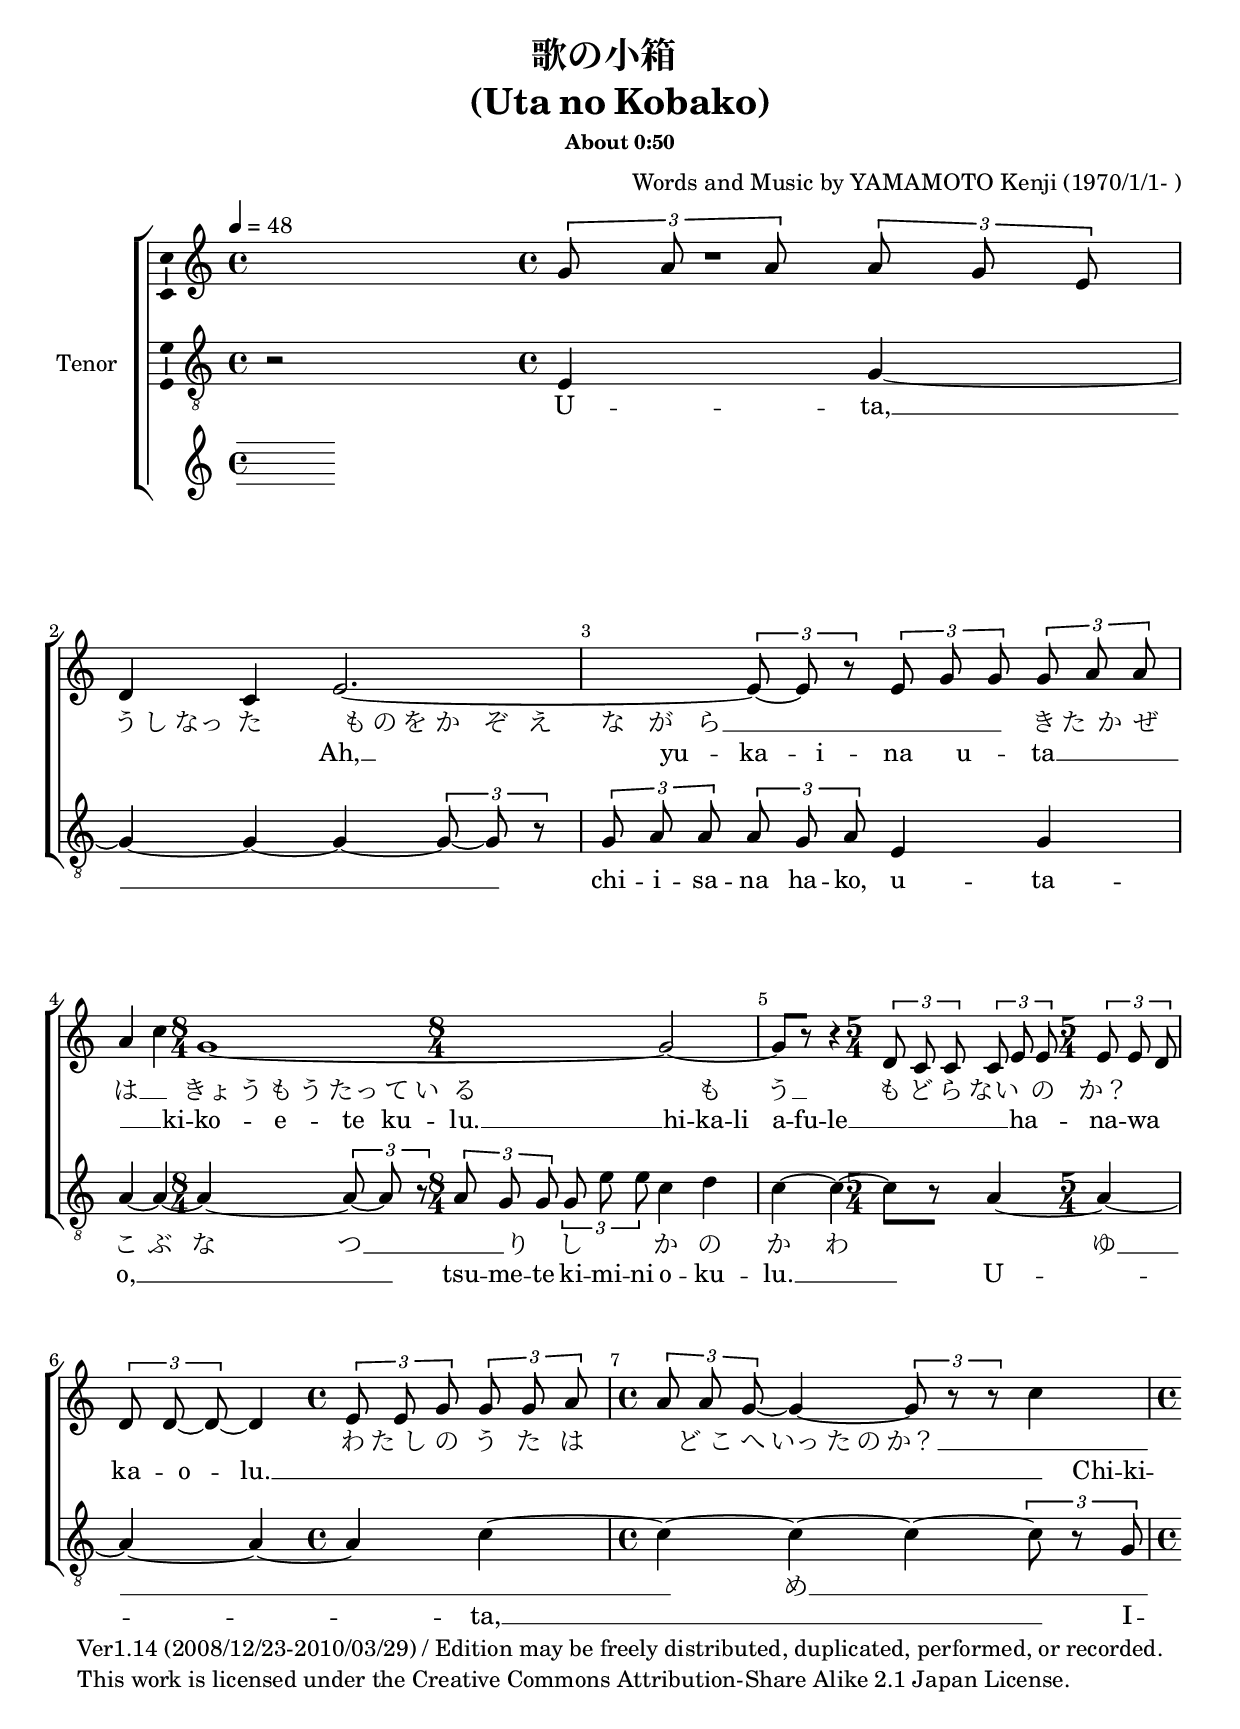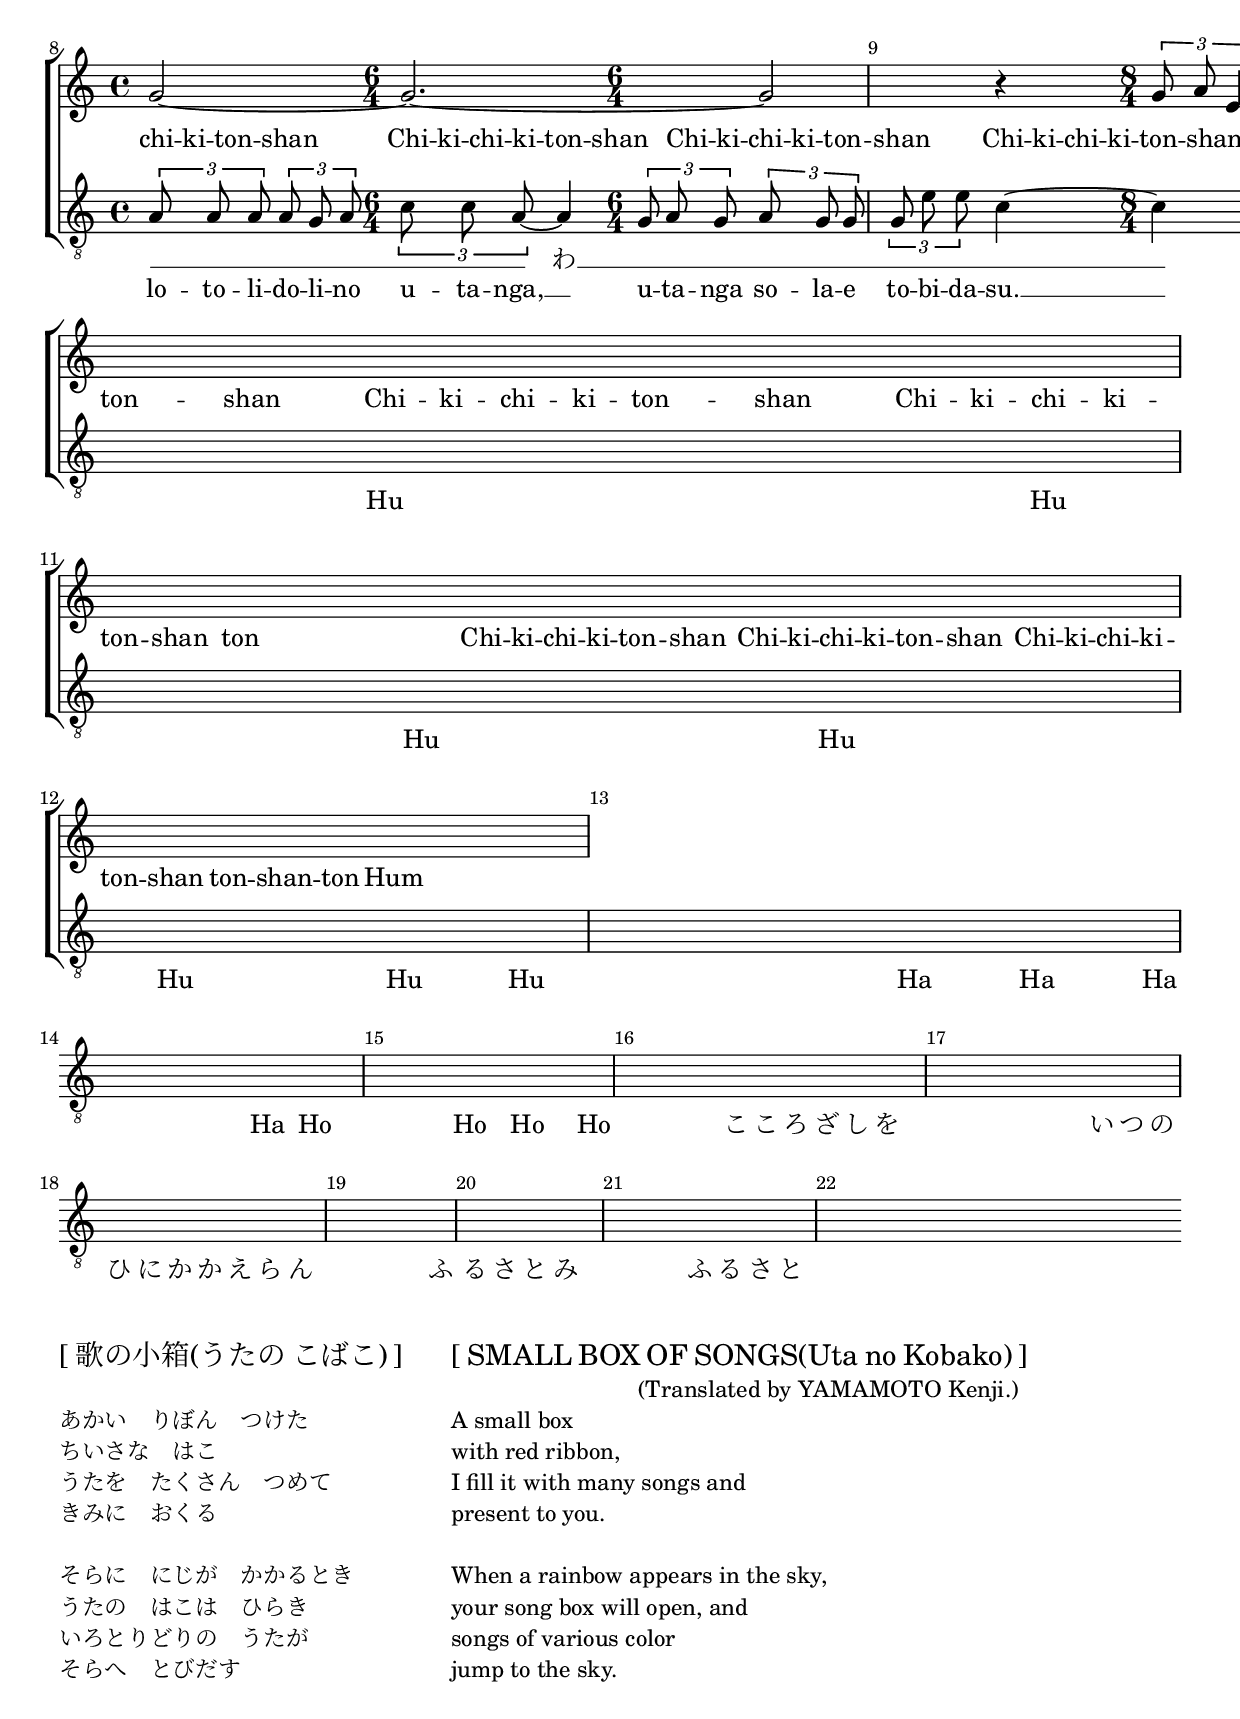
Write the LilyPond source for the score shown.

% **********************************************************************
% utano-kobako.ly :
%  Copyright (C) 2010 YAMAMOTO Kenji
%  This work is licensed under 
%  the Creative Commons Attribution-Share Alike 2.1 Japan License. 
%  To view a copy of this license, 
%  visit http://creativecommons.org/licenses/by-sa/2.1/jp/
%  or send a letter to Creative Commons, 171 Second Street,
%  Suite 300, San Francisco, California, 94105, USA.
% **********************************************************************

\version "2.12.3"

\include "common.ly"

% **********************************************************************
% altoMusic.ly :
%  Copyright (C) 2010 YAMAMOTO Kenji
%  This work is licensed under 
%  the Creative Commons Attribution-Share Alike 2.1 Japan License. 
%  To view a copy of this license, 
%  visit http://creativecommons.org/licenses/by-sa/2.1/jp/
%  or send a letter to Creative Commons, 171 Second Street,
%  Suite 300, San Francisco, California, 94105, USA.
% **********************************************************************

altoMusic = 
{
  % --------------------------------------------------
  % 1
  % --------------------------------------------------
  \relative c''
  {
    \time 2/4
    R1*2/4 |

    \time 4/4
    \times2/3{ g8 a a } \times2/3{ a8 g e } d4 c4 |

    e2.~ \times2/3{ e8~ e8 r8 } |

    \times2/3{ e8 g g } \times2/3{ g8 a a } a4 c4 |

    \time 8/4
    g1~ g2~ g8 [ r ] r4 |
  }

  % --------------------------------------------------
  % 2-1
  % --------------------------------------------------
  \relative c'
  {
    \time 5/4
    \times2/3{ d8 c c } \times2/3{ c8 e e } \times2/3{ e8 e d } \times2/3{ d8 d~ d~ } d4 |
    
    \time 4/4
    \times2/3{ e8 e g } \times2/3{ g8 g a } \times2/3{ a8 a g~ } g4~ |
  }
  
  % --------------------------------------------------
  % 2-2
  % --------------------------------------------------
  \relative c''
  {
    \times2/3{ g8 r8 r8 } c4 g2~ |

    \time 6/4
    g2.~ g2 r4 |
  }
  
  % --------------------------------------------------
  % Ending
  % --------------------------------------------------
  \relative c''
  {
    \time 8/4
    \times2/3{ g8 a e } c4 e4 g4 g2. r4 |
  }
}



% **********************************************************************
% altoLyrics.ly :
%  Copyright (C) 2010 YAMAMOTO Kenji
%  This work is licensed under 
%  the Creative Commons Attribution-Share Alike 2.1 Japan License. 
%  To view a copy of this license, 
%  visit http://creativecommons.org/licenses/by-sa/2.1/jp/
%  or send a letter to Creative Commons, 171 Second Street,
%  Suite 300, San Francisco, California, 94105, USA.
% **********************************************************************

altoLyrics = \lyricmode 
{
  % --------------------------------------------------
  % 1
  % --------------------------------------------------
  \skip4 \skip4 \skip4 \skip4 |

  う16 し なっ \skip16 た4 \skip16 も16 の を か8*2/3 ぞ え な が ら __ \skip2 |

  き16 た か ぜ は4 __ \skip4 きょ16 う16 も16 う16 たっ \skip16 て い る4 \skip4 \skip4 |
  
  も4 う __ \skip4 も8*2/3 ど ら ない4*2/3 の8*2/3 か？4 \skip4 \skip4 |

  わ16 た し の う8*2/3 た は \skip16 ど16 こ へ いっ \skip16 た の か？4 __ \skip4 \skip4 \skip4 |

}



% **********************************************************************
% altoLyricsRoman.ly :
%  Copyright (C) 2010 YAMAMOTO Kenji
%  This work is licensed under 
%  the Creative Commons Attribution-Share Alike 2.1 Japan License. 
%  To view a copy of this license, 
%  visit http://creativecommons.org/licenses/by-sa/2.1/jp/
%  or send a letter to Creative Commons, 171 Second Street,
%  Suite 300, San Francisco, California, 94105, USA.
% **********************************************************************

altoLyricsRoman = \lyricmode 
{
  % --------------------------------------------------
  % 1
  % --------------------------------------------------
  \skip4 \skip4 \skip4 \skip4 \skip4 \skip4 |

  Ah,4 __ \skip4 \skip8

  yu8 -- ka8 -- i8 -- na8 u8 -- |
  ta4 __ \skip4 \skip8

  ki8 -- ko8 -- e8 -- te8 ku8 -- |
  lu.4 __ \skip4 \skip8
  
  hi8 -- ka8 -- li8 a8 -- fu8 -- |
  le4 __ \skip4 \skip8
  
  ha8 -- na8 -- wa8 ka8 -- o8 -- |
  
  lu.4 __ \skip4 \skip4 \skip4 \skip4 \skip4 |

  % --------------------------------------------------
  % 2
  % --------------------------------------------------
  \skip8 Chi16 -- ki16 -- chi16 -- ki16 -- ton16 -- \skip16 shan16 \skip8. Chi16 -- ki16 -- chi16 -- ki16 -- ton16 -- \skip16 shan16 \skip16 |

  \skip8 Chi16 -- ki16 -- chi16 -- ki16 -- ton16 -- \skip16 shan16 \skip8. Chi16 -- ki16 -- chi16 -- ki16 -- ton16 -- \skip16 shan16 \skip16 |

  \skip8 Chi16 -- ki16 -- chi16 -- ki16 -- ton16 -- \skip16 shan16 \skip8. Chi16 -- ki16 -- chi16 -- ki16 -- ton16 -- \skip16 shan16 \skip16 |

  \skip8 Chi16 -- ki16 -- chi16 -- ki16 -- ton16 -- \skip16 shan16 \skip8. Chi16 -- ki16 -- chi16 -- ki16 -- ton16 -- \skip16 shan16 \skip16 |

  Chi16 -- ki16 -- chi16 -- ki16 -- ton16 -- \skip16 shan16 \skip16 Chi16 -- ki16 -- chi16 -- ki16 -- ton16 -- \skip16 shan16 \skip16 ton4 \skip4 |

  % --------------------------------------------------
  % Ending
  % --------------------------------------------------
  Chi16 -- ki16 -- chi16 -- ki16 -- ton16 -- \skip16 shan16 \skip16 Chi16 -- ki16 -- chi16 -- ki16 -- ton16 -- \skip16 shan16 \skip16 |

  Chi16 -- ki16 -- chi16 -- ki16 -- ton16 -- \skip16 shan16 \skip16 ton16 -- \skip16 shan16 -- \skip16 ton16 \skip8. |

  \skip16 Hum16 __ \skip8 \skip4 \skip4 \skip4 \skip4 |

}



% **********************************************************************
% tenorMusic.ly :
%  Copyright (C) 2010 YAMAMOTO Kenji
%  This work is licensed under 
%  the Creative Commons Attribution-Share Alike 2.1 Japan License. 
%  To view a copy of this license, 
%  visit http://creativecommons.org/licenses/by-sa/2.1/jp/
%  or send a letter to Creative Commons, 171 Second Street,
%  Suite 300, San Francisco, California, 94105, USA.
% **********************************************************************

tenorMusic =
{
  \set Staff.instrumentName = "Tenor"

  \clef "treble_8" 

  \key c \major

  % --------------------------------------------------
  % Initial Setting
  % --------------------------------------------------
%  \set Staff.midiInstrument = "acoustic grand"
%  \set Staff.midiInstrument = "flute"
  \set Staff.midiInstrument = "violin"

  \override Staff.TimeSignature #'style = #'()

  % --------------------------------------------------
  % 1
  % --------------------------------------------------
  \relative c
  {
    \time 4/4
    r2 e4 g4~ |

    g4~ g4~ g4~ \times2/3{ g8~ g8 r8 } |

    \times2/3{ g8 a a } \times2/3{ a8 g a } e4 g4 |

    a4~ a4~ a4~ \times2/3{ a8~ a8 r8 } |

    \time 8/4
    \times2/3{ a8 g g } \times2/3{ g8 e' e } c4 d4 c4~ c4~ c8 [ r ] a4~ |
  }

  % --------------------------------------------------
  % 2-1
  % --------------------------------------------------
  \relative c'
  {
    \time 5/4
    a4~ a4~ a4~ a4 c4~ |

    \time 4/4
    c4~ c4~ c4~ \times2/3{ c8 r8 g8 } |
  }

  % --------------------------------------------------
  % 2-2
  % --------------------------------------------------
  \relative c'
  {
    \time 4/4
    \times2/3{ a8 a a } \times2/3{ a8 g a } \times2/3{ c8 c a~ } a4 |

    \time 6/4
    \times2/3{ g8 a g } \times2/3{ a8 g g } \times2/3{ g8 e' e } c4~ c4 r4 |
  }

  % --------------------------------------------------
  % Ending
  % --------------------------------------------------
  \relative c'
  {
    \time 8/4
    \times2/3{ g8 a g } a4 c4 d4 c4~ c4~ c4 r4 |
  }

  \bar "|."
}



% **********************************************************************
% tenorLyrics.ly :
%  Copyright (C) 2010 YAMAMOTO Kenji
%  This work is licensed under 
%  the Creative Commons Attribution-Share Alike 2.1 Japan License. 
%  To view a copy of this license, 
%  visit http://creativecommons.org/licenses/by-sa/2.1/jp/
%  or send a letter to Creative Commons, 171 Second Street,
%  Suite 300, San Francisco, California, 94105, USA.
% **********************************************************************

tenorLyrics = \lyricmode 
{
  % --------------------------------------------------
  % 1-1
  % --------------------------------------------------
  \skip4 \skip4 \skip4 | \skip4 \skip4 \skip4 | \skip4 \skip4 \skip4 | \skip4 \skip4 \skip4 |

  % --------------------------------------------------
  % 1-2
  % --------------------------------------------------
  こ4 ぶ4 な4 | つ4 __ \skip8 り8 し4 | か4 の4 か4 | わ4 \skip4 \skip4 |

  % --------------------------------------------------
  % 1-3
  % --------------------------------------------------
  ゆ4 __ \skip4 \skip4 | \skip4 \skip4 \skip4 | め4 __ \skip4 \skip4 | \skip4 \skip4 \skip4 |

  % --------------------------------------------------
  % 1-4
  % --------------------------------------------------
  わ4 __ \skip4 \skip4 | \skip4 \skip4 \skip4 | ふ4 る4 さ4 | と4 \skip4 \skip4 |

  % --------------------------------------------------
  % 2-1
  % --------------------------------------------------
  \skip4 Hu4 \skip4 | \skip4 Hu4 \skip4 | \skip8 Hu8 \skip4 \skip4 | \skip8 Hu8 \skip4 \skip4  |

  % --------------------------------------------------
  % 2-2
  % --------------------------------------------------
  \skip8 Hu8 \skip4 \skip4 | \skip8 Hu8 \skip4 \skip4 | \skip8 Hu8 \skip4 \skip4 | \skip8 Hu8 \skip4 \skip4 |

  % --------------------------------------------------
  % 2-3
  % --------------------------------------------------
  \skip8 Ha8 \skip4 \skip4 | \skip8 Ha8 \skip4 \skip4 | \skip8 Ha8 \skip4 \skip4 | \skip4 Ha4 \skip4 |

  % --------------------------------------------------
  % 2-4
  % --------------------------------------------------
  \skip8 Ho8 \skip4 \skip4 | \skip8 Ho8 \skip4 \skip4 | \skip8 Ho8 \skip4 \skip4 | \skip4 Ho4 \skip4 |

  % --------------------------------------------------
  % 3-1
  % --------------------------------------------------
  こ4 こ4 ろ4 | ざ4 __ \skip8 し8 を4 | \skip4 \skip4 \skip4 | \skip4 \skip4 \skip4 |

  % --------------------------------------------------
  % 3-2
  % --------------------------------------------------
  い4 つ4 の4 | ひ4 __ \skip8 に8 か4 | か4 え4 ら4 | ん4 \skip4 \skip4 |

  % --------------------------------------------------
  % 3-3
  % --------------------------------------------------
  \skip4 \skip4 \skip4 | \skip4 \skip4 \skip4 | ふ8 __ \skip8 る4 __ \skip4 | さ8 __ \skip8 と4 \skip4 |

  % --------------------------------------------------
  % 3-4
  % --------------------------------------------------
  み4 __ \skip4 \skip4 | \skip4 \skip4 \skip4 | ふ4 る4 さ4 | と4 \skip4 \skip4 |

}



% **********************************************************************
% tenorLyricsRoman.ly :
%  Copyright (C) 2010 YAMAMOTO Kenji
%  This work is licensed under 
%  the Creative Commons Attribution-Share Alike 2.1 Japan License. 
%  To view a copy of this license, 
%  visit http://creativecommons.org/licenses/by-sa/2.1/jp/
%  or send a letter to Creative Commons, 171 Second Street,
%  Suite 300, San Francisco, California, 94105, USA.
% **********************************************************************

tenorLyricsRoman = \lyricmode 
{
  % --------------------------------------------------
  % 1
  % --------------------------------------------------
  \skip4 \skip4 U4 -- ta,4 __ |

  \skip4 \skip4 \skip4 \skip4 |

  chi8*2/3 -- i8*2/3 -- sa8*2/3 -- na8*2/3 ha8*2/3 -- ko,8*2/3  u4 -- ta4 -- |

  o,4 __ \skip4 \skip4 \skip4 |

  tsu8*2/3 -- me8*2/3 -- te8*2/3 ki8*2/3 -- mi8*2/3 -- ni8*2/3 o4 -- ku4 -- lu.4 __ \skip4 \skip4 U4 -- |

  % --------------------------------------------------
  % 2-1
  % --------------------------------------------------
  \skip4 \skip4 \skip4 \skip4 ta,4 __ |

  \skip4 \skip4 \skip4 \skip8*2/3 \skip8*2/3 I8*2/3 -- |

  % --------------------------------------------------
  % 2-2
  % --------------------------------------------------
  lo8*2/3 -- to8*2/3 -- li8*2/3 -- do8*2/3 -- li8*2/3 -- no u8*2/3 -- ta8*2/3 -- nga,8*2/3 __ \skip4 |

  u8*2/3 -- ta8*2/3 -- nga8*2/3 so8*2/3 -- la8*2/3 -- e8*2/3 to8*2/3 -- bi8*2/3 -- da8*2/3 -- su.4 __ \skip4 \skip4 |

  % --------------------------------------------------
  % Ending
  % --------------------------------------------------
  U8*2/3 -- ta8*2/3 -- nga8*2/3 to4 -- bi4 -- da4 -- su.4 __ \skip4 \skip4 \skip4 |

}



% **********************************************************************
% wholeLyrics.ly :
%  Copyright (C) 2010 YAMAMOTO Kenji
%  This work is licensed under 
%  the Creative Commons Attribution-Share Alike 2.1 Japan License. 
%  To view a copy of this license, 
%  visit http://creativecommons.org/licenses/by-sa/2.1/jp/
%  or send a letter to Creative Commons, 171 Second Street,
%  Suite 300, San Francisco, California, 94105, USA.
% **********************************************************************

wholeLyrics = 
\markup
{
  % --------------------------------------------------
  % Lyrics
  % --------------------------------------------------
  \column
  {
    \line \huge
    { 
      [ 歌の小箱(うたの こばこ) ]
    }

    %insert blank line
    \hspace #0.1

    \line
    { 
      あかい　りぼん　つけた
    }

    \line
    { 
      ちいさな　はこ
    }

    \line
    { 
      うたを　たくさん　つめて
    }

    \line
    { 
      きみに　おくる
    }

    %insert blank line
    \hspace #0.1

    \line
    { 
      そらに　にじが　かかるとき
    }

    \line
    { 
      うたの　はこは　ひらき
    }

    \line
    { 
      いろとりどりの　うたが
    }

    \line
    { 
      そらへ　とびだす
    }

  }

  \hspace #4.0

  % --------------------------------------------------
  % Translation（English）
  % --------------------------------------------------
  \column
  {
    \line \huge
    { 
      [ SMALL BOX OF SONGS(Uta no Kobako) ]
    }

    \line
    { 
      \hspace #18.0
      (Translated by YAMAMOTO Kenji.)
    }

    \line
    { 
      A small box
    }

    \line
    { 
      with red ribbon,
    }

    \line
    { 
      I fill it with many songs and
    }

    \line
    { 
      present to you.
    }

    %insert blank line
    \hspace #0.1

    \line
    { 
      When a rainbow appears in the sky,
    }

    \line
    { 
      your song box will open, and
    }

    \line
    { 
      songs of various color
    }

    \line
    { 
      jump to the sky.
    }

  }

}




\paper
{
  print-page-number = false
  bottom-margin = 1\cm
}

\header 
{
  title =
    \markup
    { 
      \column
      {
        \line
        {
          %move right
          \hspace #6.0

          歌の小箱
        }

        \line
        {
          (Uta no Kobako)
        }

      }
    }

  subsubtitle =
    \markup
    { 
      \lower #3.0
      \column
      {
        \line
        {
          About 0:50
        }

      }
    }

  composer =
    \markup
    { 
      \column
      {
        %insert blank line
        \hspace #0.1

        \line
        {
          Words and Music by YAMAMOTO Kenji (1970/1/1- )
        }
      }
    }

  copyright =
    \markup
    {
      \column
      {
        \line
        {
          Ver1.14 (2008/12/23-2010/03/29) / Edition may be freely distributed, duplicated, performed, or recorded.
        }

        \line
        {
          This work is licensed under the Creative Commons Attribution-Share Alike 2.1 Japan License.
        }
      }
    }

}

\score
{
  \new ChoirStaff
  <<

    \commonScoreSetting

    \new Staff
    <<

      \new Voice = "alto" 
      {
        \altoMusic
      }

      \new Lyrics
      {
        \set associatedVoice = #"alto"

        \altoLyrics
      }

      \new Lyrics
      {
        \set associatedVoice = #"alto"

        \altoLyricsRoman
      }

    >>

    \new Staff
    <<

      \new Voice = "tenor" 
      {
        \tenorMusic
      }

      \new Lyrics
      {
        \set associatedVoice = #"tenor"

        \tenorLyrics
      }

      \new Lyrics
      {
        \set associatedVoice = #"tenor"

        \tenorLyricsRoman
      }

    >>

  >>

  \layout
  {
    \context 
    {
      \Lyrics
      \consists "Bar_engraver"
      \consists "Separating_line_group_engraver"
      \override BarLine #'transparent = ##t
    }

    \context 
    {
      \Voice
      \consists "Ambitus_engraver"
    }
  }

  \midi
  {
  }

}

\wholeLyrics

